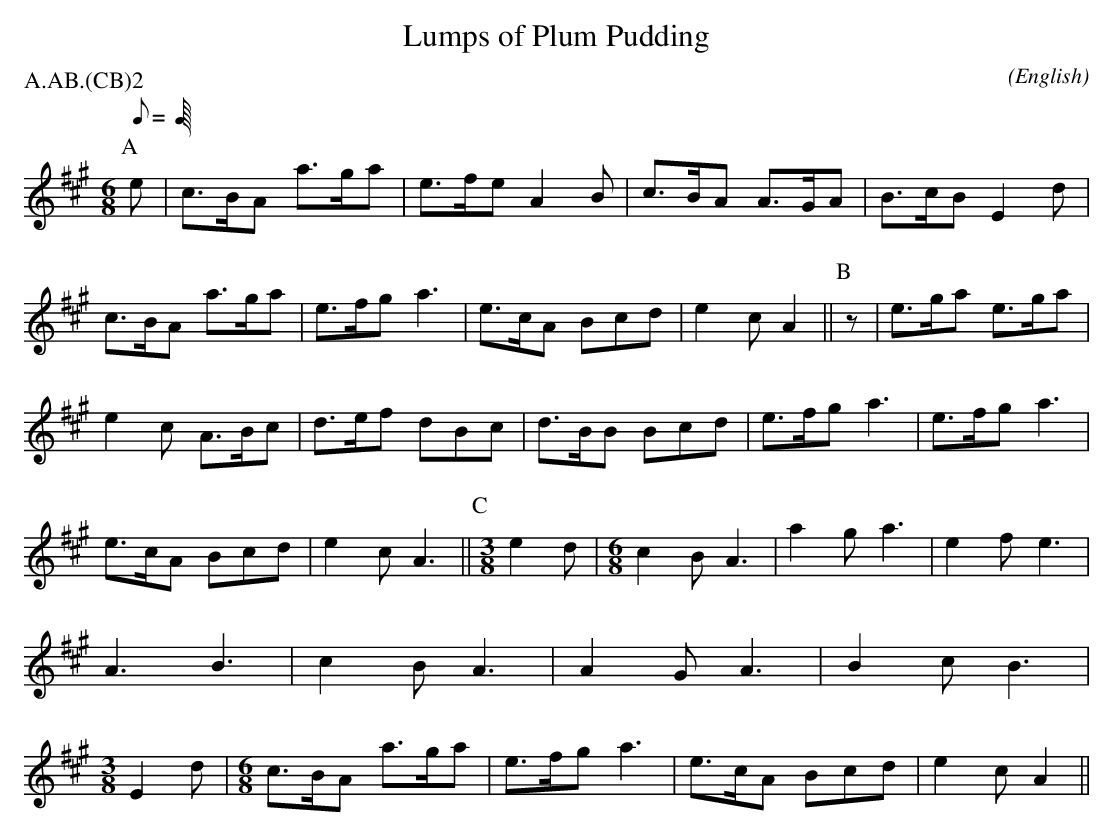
X:1
T:Lumps of Plum Pudding
M:6/8
C:
O:English
P:A.AB.(CB)2
K:A
Q:C3=108
P:A
e | c>BA a>ga | e>fe A2 B | c>BA A>GA | B>cB E2  \
d | c>BA a>ga | e>fg a3   | e>cA Bcd  | e2 c A2  ||\
P:B
z | e>ga e>ga | e2 c A>Bc | d>ef dBc  | d>BB Bcd |\
    e>fg a3   | e>fg a3   | e>cA Bcd  | e2 c A3  ||\
P:C
M:3/8
L:1/8
e2 d |\
M:6/8
c2 B A3 | a2 g a3 | e2 f e3 | A3 B3 | c2 B A3 | A2 G A3 | B2 c B3 |\
M:3/8
L:1/8
E2 d |\
M:6/8
c>BA a>ga |\
e>fg a3 | e>cA Bcd | e2 c A2 ||
